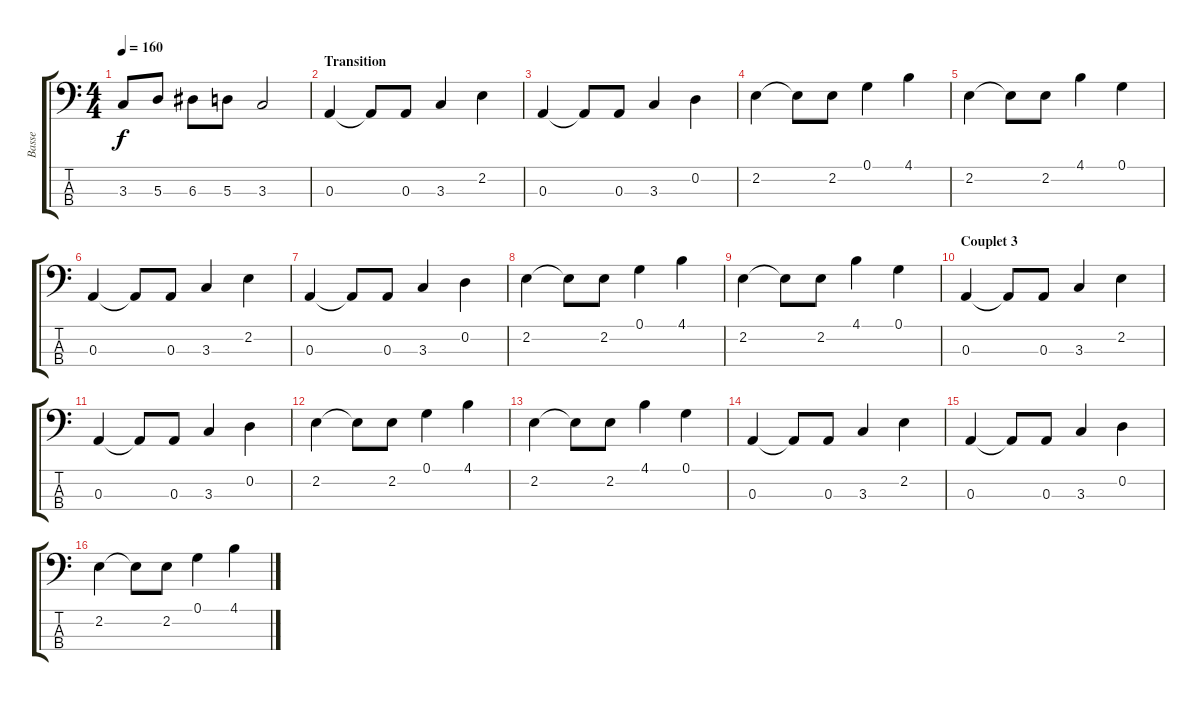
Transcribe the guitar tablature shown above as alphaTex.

\track ("Basse" "Basse") {instrument electricbassfinger}
\staff {score tabs}
\tuning (G2 D2 A1 E1) {hide}
\ts (4 4)
\tempo 160
\clef f4
\ks c
3.3.8{dy f} 5.3.8 6.3.8 5.3.8 3.3.2 |
\section ("" "Transition")
0.3.4 0.3{t}.8 0.3.8 3.3.4 2.2.4 |
0.3.4 0.3{t}.8 0.3.8 3.3.4 0.2.4 |
2.2.4 2.2{t}.8 2.2.8 0.1.4 4.1.4 |
2.2.4 2.2{t}.8 2.2.8 4.1.4 0.1.4 |
0.3.4 0.3{t}.8 0.3.8 3.3.4 2.2.4 |
0.3.4 0.3{t}.8 0.3.8 3.3.4 0.2.4 |
2.2.4 2.2{t}.8 2.2.8 0.1.4 4.1.4 |
2.2.4 2.2{t}.8 2.2.8 4.1.4 0.1.4 |
\section ("" "Couplet 3")
0.3.4 0.3{t}.8 0.3.8 3.3.4 2.2.4 |
0.3.4 0.3{t}.8 0.3.8 3.3.4 0.2.4 |
2.2.4 2.2{t}.8 2.2.8 0.1.4 4.1.4 |
2.2.4 2.2{t}.8 2.2.8 4.1.4 0.1.4 |
0.3.4 0.3{t}.8 0.3.8 3.3.4 2.2.4 |
0.3.4 0.3{t}.8 0.3.8 3.3.4 0.2.4 |
2.2.4 2.2{t}.8 2.2.8 0.1.4 4.1.4
